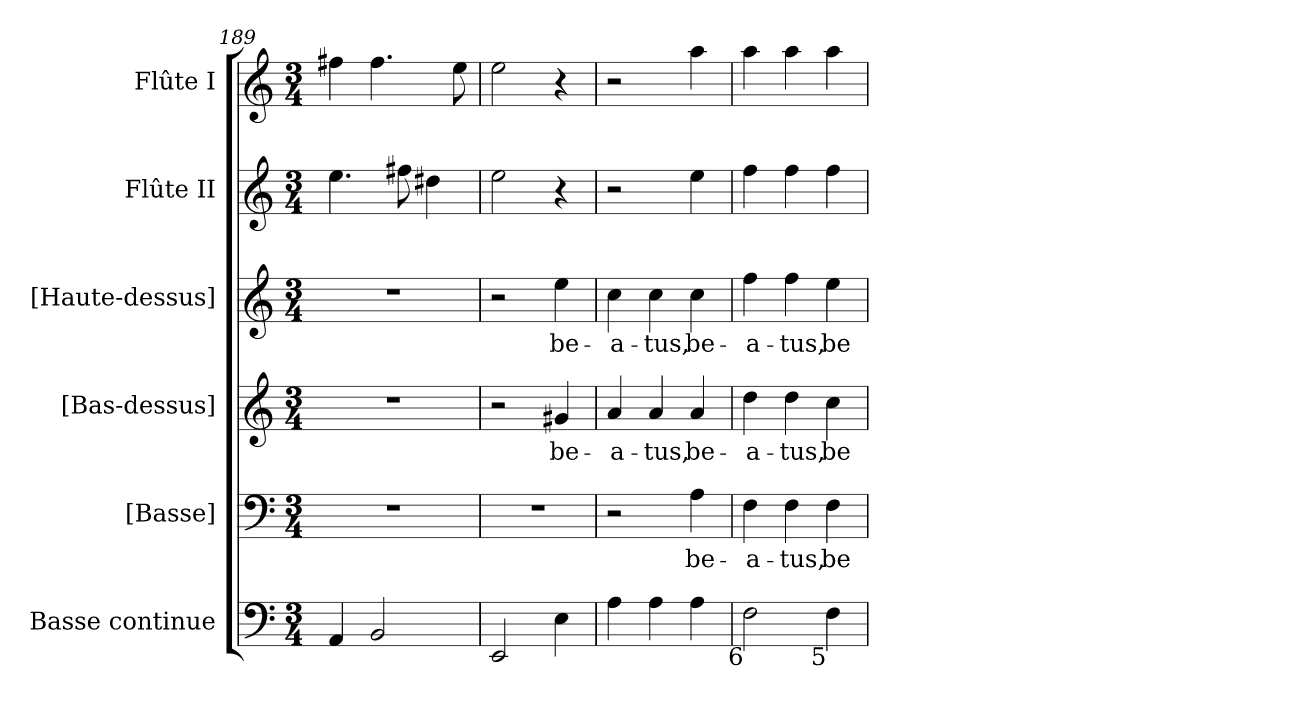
**kern	**kern	**text	**kern	**text	**kern	**text	**kern	**kern
*part6	*part5	*part5	*part4	*part4	*part3	*part3	*part2	*part1
*staff6	*staff5	*staff5	*staff4	*staff4	*staff3	*staff3	*staff2	*staff1
*I"Basse continue	*I"[Basse]	*	*I"[Bas-dessus]	*	*I"[Haute-dessus]	*	*I"Flûte II	*I"Flûte I
*I'B.c.	*I'B.	*	*	*	*	*	*I'Fl. II	*I'Fl. I
*clefF4	*clefF4	*	*clefG2	*	*clefG2	*	*clefG2	*clefG2
*k[]	*k[]	*	*k[]	*	*k[]	*	*k[]	*k[]
*a:	*a:	*	*a:	*	*a:	*	*a:	*a:
*M3/4	*M3/4	*	*M3/4	*	*M3/4	*	*M3/4	*M3/4
=189	=189	=189	=189	=189	=189	=189	=189	=189
!	!LO:N:vis=1	!	!LO:N:vis=1	!	!LO:N:vis=1	!	!	!
4AAi/	2.r	.	2.r	.	2.r	.	4.eei\	4ff#Xi\
2BBi/	.	.	.	.	.	.	.	4.ff#i\
.	.	.	.	.	.	.	8ff#Xi\	.
.	.	.	.	.	.	.	4dd#Xi\	.
.	.	.	.	.	.	.	.	8eei\
=190	=190	=190	=190	=190	=190	=190	=190	=190
!	!LO:N:vis=1	!	!	!	!	!	!	!
2EEi/	2.r	.	2r	.	2r	.	2eei\	2eei\
!	!	!	!	!LO:LY:b:color=#000000	!	!	!	!
!	!	!	!	!	!	!LO:LY:b:color=#000000	!	!
4Ei\	.	.	4g#Xi/	be-	4eei\	be-	4r	4r
!!LO:LB:g=z
=191	=191	=191	=191	=191	=191	=191	=191	=191
!	!	!	!	!LO:LY:b:color=#000000	!	!	!	!
!	!	!	!	!	!	!LO:LY:b:color=#000000	!	!
4Ai\	2r	.	4ai/	-a-	4cci\	-a-	2r	2r
!	!	!	!	!LO:LY:b:color=#000000	!	!	!	!
!	!	!	!	!	!	!LO:LY:b:color=#000000	!	!
4Ai\	.	.	4ai/	-tus,	4cci\	-tus,	.	.
!	!	!LO:LY:b:color=#000000	!	!	!	!	!	!
!	!	!	!	!LO:LY:b:color=#000000	!	!	!	!
!	!	!	!	!	!	!LO:LY:b:color=#000000	!	!
4Ai\	4Ai\	be-	4ai/	be-	4cci\	be-	4eei\	4aai\
=192	=192	=192	=192	=192	=192	=192	=192	=192
!	!	!LO:LY:b:color=#000000	!	!	!	!	!	!
!	!	!	!	!LO:LY:b:color=#000000	!	!	!	!
!LO:TX:b:rj:t=6	!	!	!	!	!	!	!	!
!	!	!	!	!	!	!LO:LY:b:color=#000000	!	!
2Fi\	4Fi\	-a-	4ddi\	-a-	4ffi\	-a-	4ffi\	4aai\
!	!	!LO:LY:b:color=#000000	!	!	!	!	!	!
!	!	!	!	!LO:LY:b:color=#000000	!	!	!	!
!	!	!	!	!	!	!LO:LY:b:color=#000000	!	!
.	4Fi\	-tus,	4ddi\	-tus,	4ffi\	-tus,	4ffi\	4aai\
!	!	!LO:LY:b:color=#000000	!	!	!	!	!	!
!	!	!	!	!LO:LY:b:color=#000000	!	!	!	!
!LO:TX:b:rj:t=5	!	!	!	!	!	!	!	!
!	!	!	!	!	!	!LO:LY:b:color=#000000	!	!
4Fi\	4Fi\	be-	4cci\	be-	4eei\	be-	4ffi\	4aai\
=	=	=	=	=	=	=	=	=
*-	*-	*-	*-	*-	*-	*-	*-	*-
